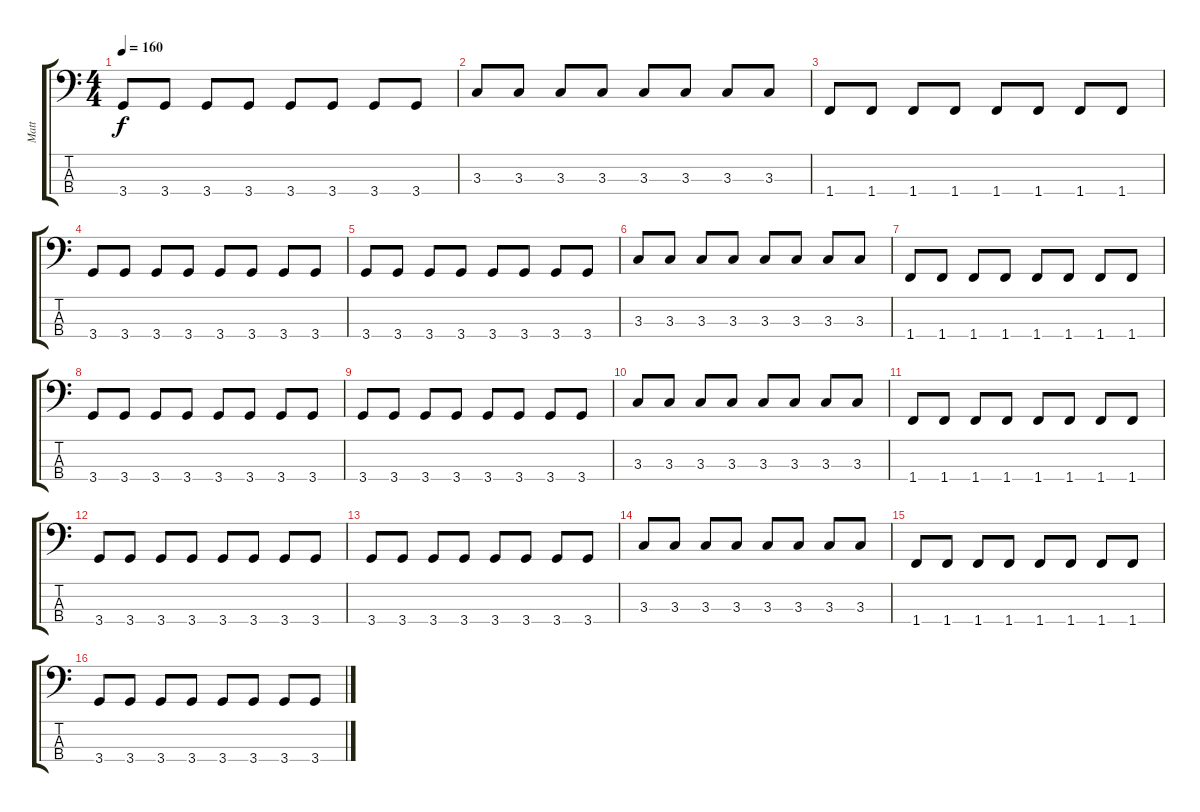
\track ("Matt" "Matt") {instrument electricbasspick}
\staff {score tabs}
\tuning (G2 D2 A1 E1) {hide}
\ts (4 4)
\tempo 160
\clef f4
\ks c
3.4.8{dy f} 3.4.8 3.4.8 3.4.8 3.4.8 3.4.8 3.4.8 3.4.8 |
3.3.8 3.3.8 3.3.8 3.3.8 3.3.8 3.3.8 3.3.8 3.3.8 |
1.4.8 1.4.8 1.4.8 1.4.8 1.4.8 1.4.8 1.4.8 1.4.8 |
3.4.8 3.4.8 3.4.8 3.4.8 3.4.8 3.4.8 3.4.8 3.4.8 |
3.4.8 3.4.8 3.4.8 3.4.8 3.4.8 3.4.8 3.4.8 3.4.8 |
3.3.8 3.3.8 3.3.8 3.3.8 3.3.8 3.3.8 3.3.8 3.3.8 |
1.4.8 1.4.8 1.4.8 1.4.8 1.4.8 1.4.8 1.4.8 1.4.8 |
3.4.8 3.4.8 3.4.8 3.4.8 3.4.8 3.4.8 3.4.8 3.4.8 |
3.4.8 3.4.8 3.4.8 3.4.8 3.4.8 3.4.8 3.4.8 3.4.8 |
3.3.8 3.3.8 3.3.8 3.3.8 3.3.8 3.3.8 3.3.8 3.3.8 |
1.4.8 1.4.8 1.4.8 1.4.8 1.4.8 1.4.8 1.4.8 1.4.8 |
3.4.8 3.4.8 3.4.8 3.4.8 3.4.8 3.4.8 3.4.8 3.4.8 |
3.4.8 3.4.8 3.4.8 3.4.8 3.4.8 3.4.8 3.4.8 3.4.8 |
3.3.8 3.3.8 3.3.8 3.3.8 3.3.8 3.3.8 3.3.8 3.3.8 |
1.4.8 1.4.8 1.4.8 1.4.8 1.4.8 1.4.8 1.4.8 1.4.8 |
3.4.8 3.4.8 3.4.8 3.4.8 3.4.8 3.4.8 3.4.8 3.4.8
